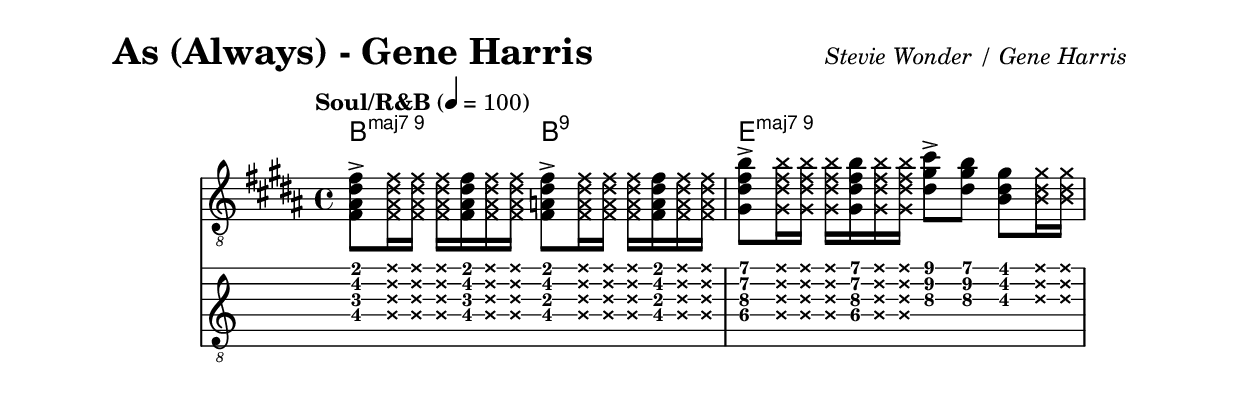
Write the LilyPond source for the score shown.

% LilyBin

\version "2.18.0"
\include "english.ly"

\include "articulate.ly"

\header {
  piece = \markup { \fontsize #4 \bold "As (Always) - Gene Harris" }
  opus = \markup { \italic "Stevie Wonder / Gene Harris" }
}

\paper { 
  left-margin = 0.75\in
  right-margin = 0.75\in
  top-margin = 1\in
  bottom-margin = 1\in
}

cbreak = { 
  \break
} 

sbreak = { \break }

global = {
  \tempo "Soul/R&B" 4 = 100
  \time 4/4
  % \compressFullBarRests
  % \override MultiMeasureRest.expand-limit = #2
}

my_notes = \relative c {
  \clef "G_8"
  \key b \major
  < fs as ds fs >8->
  < \deadNote fs \deadNote \deadNote as \deadNote ds \deadNote fs >16
  < \deadNote fs \deadNote \deadNote as \deadNote ds \deadNote fs >16

  < \deadNote fs \deadNote \deadNote as \deadNote ds \deadNote fs >16
  < fs as ds fs >16
  < \deadNote fs \deadNote \deadNote as \deadNote ds \deadNote fs >16
  < \deadNote fs \deadNote \deadNote as \deadNote ds \deadNote fs >16

  < fs a ds fs >8->
  < \deadNote fs \deadNote a \deadNote ds \deadNote fs >16
  < \deadNote fs \deadNote a \deadNote ds \deadNote fs >16

  < \deadNote fs \deadNote a \deadNote ds \deadNote fs >16
  < fs a ds fs >16
  < \deadNote fs \deadNote a \deadNote ds \deadNote fs >16
  < \deadNote fs \deadNote a \deadNote ds \deadNote fs >16
 
 |
  
  < gs ds' fs b >8->
  < \deadNote gs \deadNote ds' \deadNote fs \deadNote b >16
  < \deadNote gs \deadNote ds' \deadNote fs \deadNote b >16

  < \deadNote gs \deadNote ds' \deadNote fs \deadNote b >16
  < gs ds' fs b >16
  < \deadNote gs \deadNote ds' \deadNote fs \deadNote b >16
  < \deadNote gs \deadNote ds' \deadNote fs \deadNote b >16
  
  < ds' gs cs >8->
  < ds gs b >8
  
  < b ds gs >8
  < \deadNote b \deadNote ds \deadNote gs >16
  < \deadNote b \deadNote ds \deadNote gs >16

  |  

}

my_chords = \chordmode {
  \set majorSevenSymbol = \markup { maj7 }
  b2:maj9 b:9 | e1:maj9 
}

my_music = <<
  \new ChordNames {
    \set ChordNames.midiInstrument = "percussive organ"
    \set ChordNames.midiMaximumVolume = #0.2
    \set chordChanges = ##t
    \global
    \my_chords
  }
  \new Staff {
    \set Staff.midiInstrument = #"electric guitar (muted)"
    \set Staff.midiMinimumVolume = #0.7
    \set Staff.midiMaximumVolume = #0.95
    \global
    \my_notes
  }
  \tag #'scoreOnly
  \new TabStaff
    \with { stringTunings = #guitar-tuning } 
  { 
    %%\set TabStaff.minimumFret = #3f
    \set TabStaff.restrainOpenStrings = ##t
    \global
    \my_notes
  }
>>
  
\score {
  \removeWithTag #'midiOnly \my_music
  \layout {
    \context {
      \Score \override StringNumber #'stencil = ##f 
    }
  }
}

\score {
  \articulate
  \removeWithTag #'scoreOnly \unfoldRepeats \my_music
  \midi {}
}
